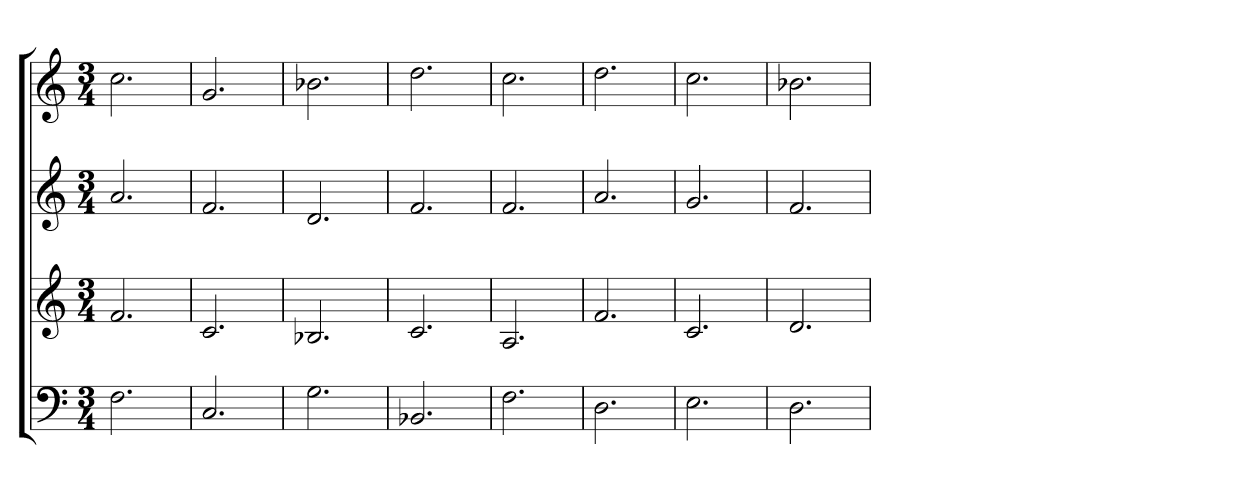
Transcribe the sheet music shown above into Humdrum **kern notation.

**kern	**kern	**kern	**kern
*part4	*part3	*part2	*part1
*staff4	*staff3	*staff2	*staff1
*M3/4	*M3/4	*M3/4	*M3/4
=1	=1	=1	=1
2.F	2.f	2.a	2.cc
=2	=2	=2	=2
2.C	2.c	2.f	2.g
=3	=3	=3	=3
2.G	2.B-X	2.d	2.b-X
=4	=4	=4	=4
2.BB-X	2.c	2.f	2.dd
=5	=5	=5	=5
2.F	2.A	2.f	2.cc
=6	=6	=6	=6
2.D	2.f	2.a	2.dd
=7	=7	=7	=7
2.E	2.c	2.g	2.cc
=8	=8	=8	=8
2.D	2.d	2.f	2.b-X
=	=	=	=
*-	*-	*-	*-
